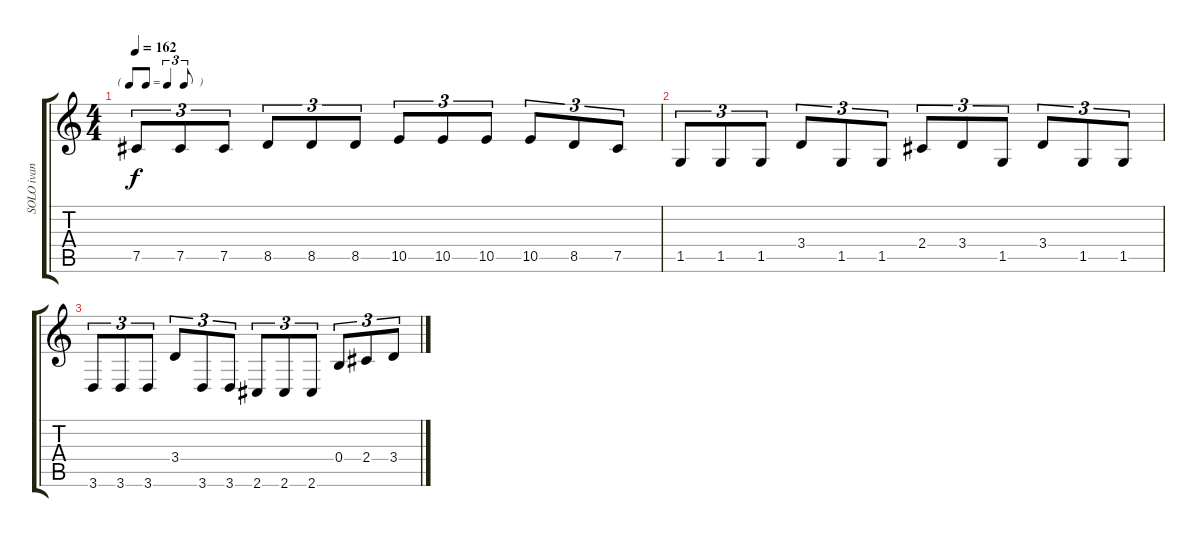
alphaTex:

\track ("SOLO ivan" "SOLO ivan") {instrument overdrivenguitar}
\staff {score tabs}
\tuning (Db4 Ab3 E3 B2 Gb2 B1) {hide}
\ts (4 4)
\tf triplet8th
\tempo 162
\clef g2
\ks c
7.5.8{tu (3 2) dy f} 7.5.8{tu (3 2)} 7.5.8{tu (3 2)} 8.5.8{tu (3 2)} 8.5.8{tu (3 2)} 8.5.8{tu (3 2)} 10.5.8{tu (3 2)} 10.5.8{tu (3 2)} 10.5.8{tu (3 2)} 10.5.8{tu (3 2)} 8.5.8{tu (3 2)} 7.5.8{tu (3 2)} |
1.5.8{tu (3 2)} 1.5.8{tu (3 2)} 1.5.8{tu (3 2)} 3.4.8{tu (3 2)} 1.5.8{tu (3 2)} 1.5.8{tu (3 2)} 2.4.8{tu (3 2)} 3.4.8{tu (3 2)} 1.5.8{tu (3 2)} 3.4.8{tu (3 2)} 1.5.8{tu (3 2)} 1.5.8{tu (3 2)} |
3.6.8{tu (3 2)} 3.6.8{tu (3 2)} 3.6.8{tu (3 2)} 3.4.8{tu (3 2)} 3.6.8{tu (3 2)} 3.6.8{tu (3 2)} 2.6.8{tu (3 2)} 2.6.8{tu (3 2)} 2.6.8{tu (3 2)} 0.4.8{tu (3 2)} 2.4.8{tu (3 2)} 3.4.8{tu (3 2)}
